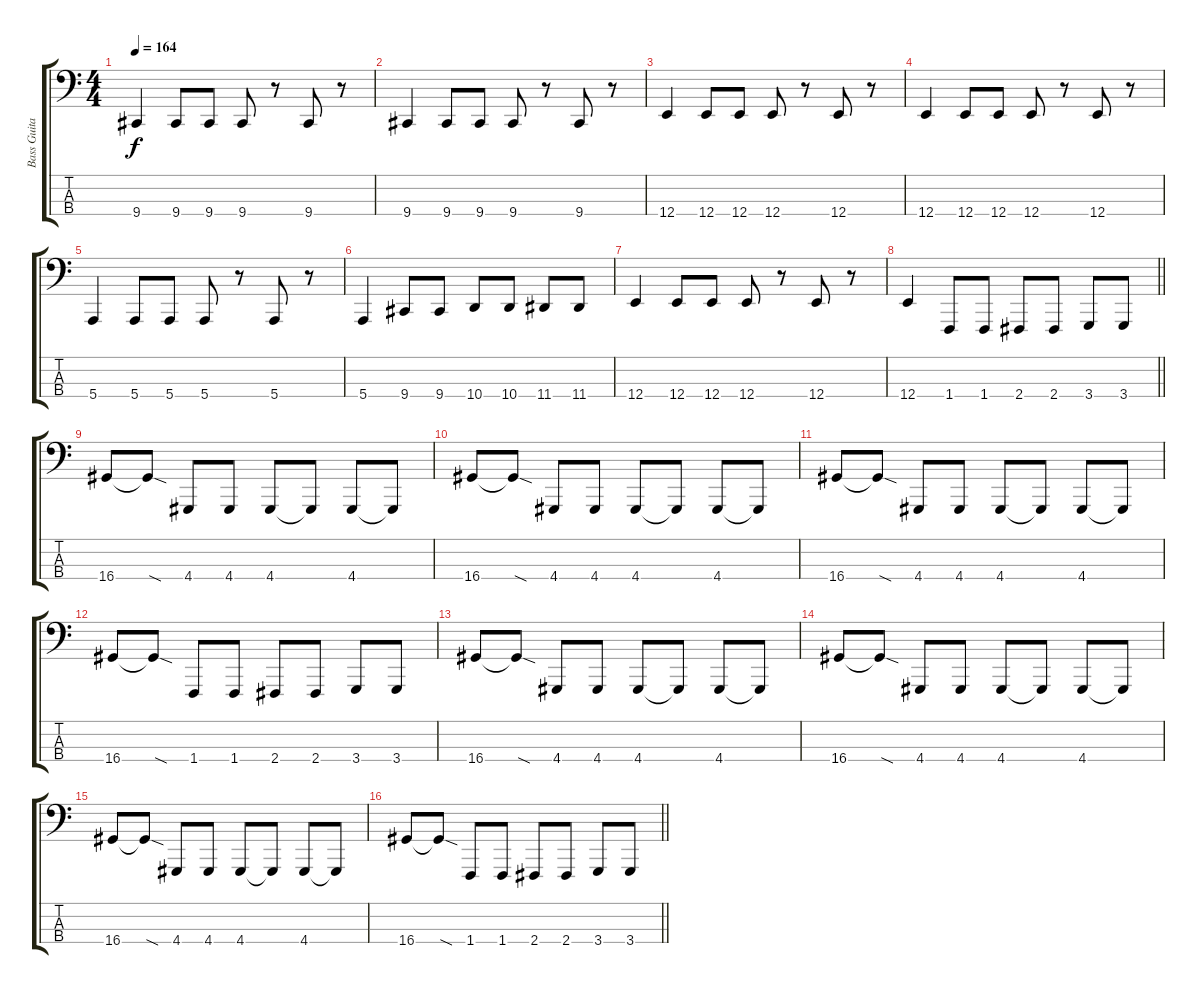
\track ("Bass Guitar" "Bass Guita") {instrument lead8bassandlead}
\staff {score tabs}
\tuning (G2 D2 A1 E1) {hide}
\ts (4 4)
\tempo 164
\clef f4
\ks c
9.4.4{dy f} 9.4.8 9.4.8 9.4.8 r.8 9.4.8 r.8 |
9.4.4 9.4.8 9.4.8 9.4.8 r.8 9.4.8 r.8 |
12.4.4 12.4.8 12.4.8 12.4.8 r.8 12.4.8 r.8 |
12.4.4 12.4.8 12.4.8 12.4.8 r.8 12.4.8 r.8 |
5.4.4 5.4.8 5.4.8 5.4.8 r.8 5.4.8 r.8 |
5.4.4 9.4.8 9.4.8 10.4.8 10.4.8 11.4.8 11.4.8 |
12.4.4 12.4.8 12.4.8 12.4.8 r.8 12.4.8 r.8 |
\barLineRight lightlight
12.4.4 1.4.8 1.4.8 2.4.8 2.4.8 3.4.8 3.4.8 |
\section ("" "")
16.4.8 16.4{sod t}.8 4.4.8 4.4.8 4.4.8 4.4{t}.8 4.4.8 4.4{t}.8 |
16.4.8 16.4{sod t}.8 4.4.8 4.4.8 4.4.8 4.4{t}.8 4.4.8 4.4{t}.8 |
16.4.8 16.4{sod t}.8 4.4.8 4.4.8 4.4.8 4.4{t}.8 4.4.8 4.4{t}.8 |
16.4.8 16.4{sod t}.8 1.4.8 1.4.8 2.4.8 2.4.8 3.4.8 3.4.8 |
16.4.8 16.4{sod t}.8 4.4.8 4.4.8 4.4.8 4.4{t}.8 4.4.8 4.4{t}.8 |
16.4.8 16.4{sod t}.8 4.4.8 4.4.8 4.4.8 4.4{t}.8 4.4.8 4.4{t}.8 |
16.4.8 16.4{sod t}.8 4.4.8 4.4.8 4.4.8 4.4{t}.8 4.4.8 4.4{t}.8 |
\barLineRight lightlight
16.4.8 16.4{sod t}.8 1.4.8 1.4.8 2.4.8 2.4.8 3.4.8 3.4.8
